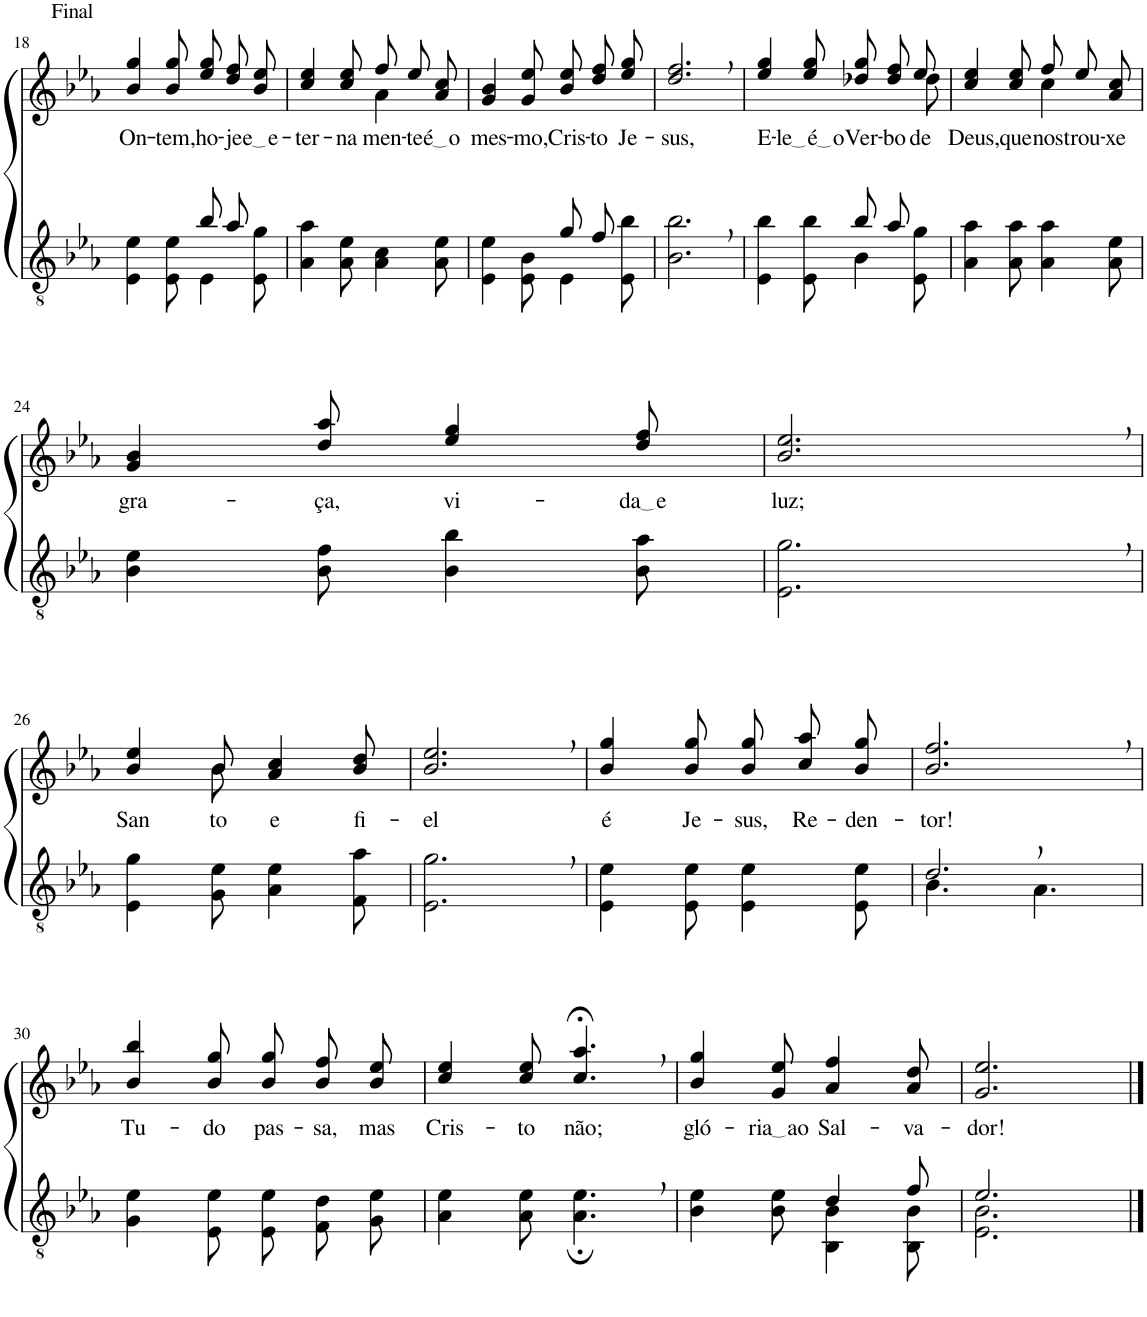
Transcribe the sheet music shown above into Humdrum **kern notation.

**kern	**kern	**text
*part2	*part1	*part1
*staff2	*staff1	*staff1
*I"Parte III e IV	*I"Parte I e II	*
!!LO:PB:g=z
*clefGv2	*clefG2	*
*Trd4c7	*Trd4c7	*
*k[b-e-a-]	*k[b-e-a-]	*
*M6/8	*M6/8	*
=18	=18	=18
*^	*	*
!	!	!LO:TX:a:t=Final	!
!	!	!	!LO:LY:b
4.ryy	4E-\ 4e-\	4b-/ 4gg/	On-
!	!	!	!LO:LY:b
.	8E-\ 8e-\	8b-/ 8gg/	-tem,
!	!	!	!LO:LY:b
8b-/L	4E-\	8ee-\ 8gg\L	ho-
!	!	!	!LO:LY:b
8a-/J	.	8dd\ 8ff\	-je
!	!	!	!LO:LY:b
8ryy	8E-\ 8g\	8b-\ 8ee-\J	e e
=19	=19	=19	=19
!	!	!	!LO:LY:b
*v	*v	*^	*
4A-\ 4a-\	4cc/ 4ee-/	4.ryy	-ter-
!	!	!	!LO:LY:b
8A-\ 8e-\	8cc/ 8ee-/	.	-na-
!	!	!	!LO:LY:b
4A-\ 4c\	8ff\L	4a-\	-men-
!	!	!	!LO:LY:b
.	8ee-\	.	-te
!	!	!	!LO:LY:b
8A-\ 8e-\	8a-\ 8cc\J	8ryy	é o
=20	=20	=20	=20
*^	*	*	*
!	!	!	!	!LO:LY:b
*	*	*v	*v	*
4.ryy	4E-\ 4e-\	4g/ 4b-/	mes-
!	!	!	!LO:LY:b
.	8E-\ 8B-\	8g/ 8ee-/	-mo,
!	!	!	!LO:LY:b
8g/L	4E-\	8b-\ 8ee-\L	Cris-
!	!	!	!LO:LY:b
8f/J	.	8dd\ 8ff\	-to
!	!	!	!LO:LY:b
8ryy	8E-\ 8b-\	8ee-\ 8gg\J	Je-
=21	=21	=21	=21
!	!	!	!LO:LY:b
*v	*v	*	*
2.B-\, 2.b-\,	2.dd/, 2.ff/,	-sus,
=22	=22	=22
*^	*	*
!	!	!	!LO:LY:b
*	*	*^	*
4.ryy	4E-\ 4b-\	4ee-/ 4gg/	8ryy	E-
!	!	!	!	!LO:LY:b
*	*	*v	*v	*
.	8E-\ 8b-\	8ee-/ 8gg/	le é o
!	!	!	!LO:LY:b
8b-/L	4B-\	8dd-X\ 8gg\L	Ver-
!	!	!	!LO:LY:b
8a-/J	.	8dd-\ 8ff\	-bo
*	*	*^	*
!	!	!	!	!LO:LY:b
8ryy	8E-\ 8g\	8ee-\J	8dd-\	de
=23	=23	=23	=23	=23
!	!	!	!	!LO:LY:b
*v	*v	*	*	*
4A-\ 4a-\	4cc/ 4ee-/	4.ryy	Deus,
!	!	!	!LO:LY:b
8A-\ 8a-\	8cc/ 8ee-/	.	que
!	!	!	!LO:LY:b
4A-\ 4a-\	8ff\L	4cc\	nos
!	!	!	!LO:LY:b
.	8ee-\	.	trou-
!	!	!	!LO:LY:b
8A-\ 8e-\	8a-\ 8cc\J	8ryy	-xe
!!LO:LB:g=z
=24	=24	=24	=24
!	!	!	!LO:LY:b
*	*v	*v	*
4B-\ 4e-\	4g/ 4b-/	gra-
!	!	!LO:LY:b
8B-\ 8f\	8dd/ 8aa-/	-ça,
!	!	!LO:LY:b
4B-\ 4b-\	4ee-/ 4gg/	vi-
!	!	!LO:LY:b
8B-\ 8a-\	8dd/ 8ff/	da e
=25	=25	=25
!	!	!LO:LY:b
2.E-\, 2.g\,	2.b-/, 2.ee-/,	luz;
!!LO:LB:g=z
=26	=26	=26
!	!	!LO:LY:b
*	*^	*
4E-\ 4g\	4b-/ 4ee-/	4ryy	San-
!	!	!	!LO:LY:b
8G\ 8e-\	8b-/	8b-\	-to
!	!	!	!LO:LY:b
4A-\ 4e-\	4a-/ 4cc/	4.ryy	e
!	!	!	!LO:LY:b
8F\ 8a-\	8b-/ 8dd/	.	fi-
*	*v	*v	*
=27	=27	=27
!	!	!LO:LY:b
2.E-\, 2.g\,	2.b-/, 2.ee-/,	-el
=28	=28	=28
!	!	!LO:LY:b
4E-\ 4e-\	4b-/ 4gg/	é
!	!	!LO:LY:b
8E-\ 8e-\	8b-/ 8gg/	Je-
!	!	!LO:LY:b
4E-\ 4e-\	8b-\ 8gg\L	-sus,
!	!	!LO:LY:b
.	8cc\ 8aa-\	Re-
!	!	!LO:LY:b
8E-\ 8e-\	8b-\ 8gg\J	-den-
=29	=29	=29
*^	*	*
!	!	!	!LO:LY:b
2.d,/	4.B-\	2.b-/, 2.ff/,	-tor!
.	4.A-\	.	.
!!LO:LB:g=z
=30	=30	=30	=30
!	!	!	!LO:LY:b
*v	*v	*	*
4G\ 4e-\	4b-/ 4bb-/	Tu-
!	!	!LO:LY:b
8E-\ 8e-\	8b-/ 8gg/	-do
!	!	!LO:LY:b
8E-/ 8e-/L	8b-\ 8gg\L	pas-
!	!	!LO:LY:b
8F/ 8d/	8b-\ 8ff\	-sa,
!	!	!LO:LY:b
8G/ 8e-/J	8b-\ 8ee-\J	mas
=31	=31	=31
!	!	!LO:LY:b
4A-\ 4e-\	4cc/ 4ee-/	Cris-
!	!	!LO:LY:b
8A-\ 8e-\	8cc/ 8ee-/	-to
!	!	!LO:LY:b
4.A-\;, 4.e-\;,	4.cc/;<, 4.aa-/;<,	não;
=32	=32	=32
*^	*	*
!	!	!	!LO:LY:b
4.ryy	4B-\ 4e-\	4b-/ 4gg/	gló-
!	!	!	!LO:LY:b
.	8B-\ 8e-\	8g/ 8ee-/	ria ao
!	!	!	!LO:LY:b
4d/	4BB-\ 4B-\	4a-/ 4ff/	Sal-
!	!	!	!LO:LY:b
8f/	8BB-\ 8B-\	8a-/ 8dd/	-va-
=33	=33	=33	=33
!	!	!	!LO:LY:b
2.e-/	2.E-\ 2.B-\	2.g/ 2.ee-/	-dor!
*v	*v	*	*
==	==	==
*-	*-	*-
